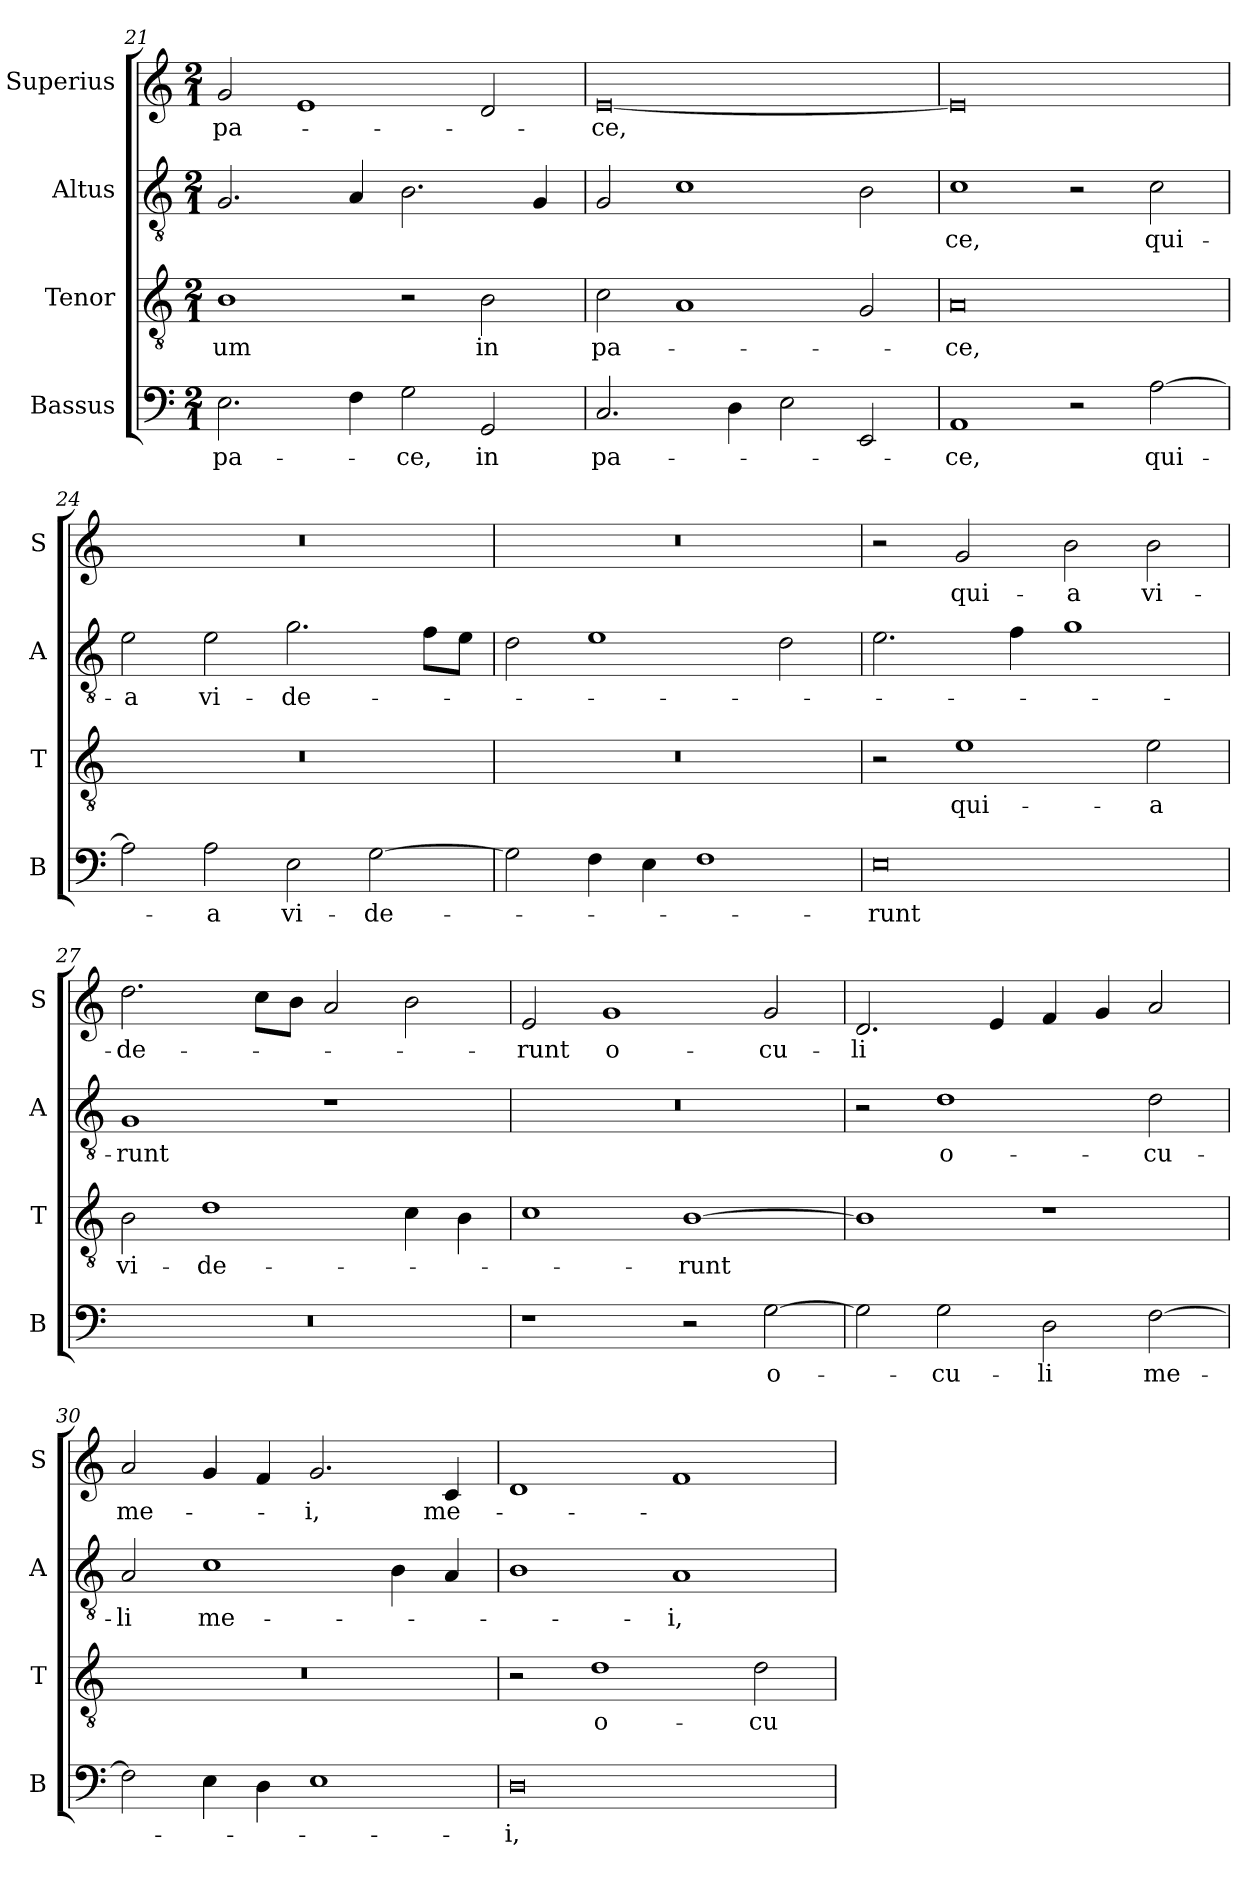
**kern	**text	**kern	**text	**kern	**text	**kern	**text
*part4	*part4	*part3	*part3	*part2	*part2	*part1	*part1
*staff4	*staff4	*staff3	*staff3	*staff2	*staff2	*staff1	*staff1
*I"Bassus	*	*I"Tenor	*	*I"Altus	*	*I"Superius	*
*I'B	*	*I'T	*	*I'A	*	*I'S	*
*clefF4	*	*clefGv2	*	*clefGv2	*	*clefG2	*
*k[]	*	*k[]	*	*k[]	*	*k[]	*
*C:	*	*C:	*	*C:	*	*C:	*
*M2/1	*	*M2/1	*	*M2/1	*	*M2/1	*
=21	=21	=21	=21	=21	=21	=21	=21
2.E	pa-	1B	-um	2.G	.	2g	pa-
.	.	.	.	.	.	1e	.
4F	.	.	.	4A	.	.	.
2G	-ce,	2r	.	2.B	.	.	.
2GG	in	2B	in	.	.	2d	.
.	.	.	.	4G	.	.	.
=22	=22	=22	=22	=22	=22	=22	=22
2.C	pa-	2c	pa-	2G	.	[0e	-ce,
.	.	1A	.	1c	.	.	.
4D	.	.	.	.	.	.	.
2E	.	.	.	.	.	.	.
2EE	.	2G	.	2B	.	.	.
=23	=23	=23	=23	=23	=23	=23	=23
1AA	-ce,	0A	-ce,	1c	-ce,	0e]	.
2r	.	.	.	2r	.	.	.
[2A	qui-	.	.	2c	qui-	.	.
=24	=24	=24	=24	=24	=24	=24	=24
2A]	.	0r	.	2e	-a	0r	.
2A	-a	.	.	2e	vi-	.	.
2E	vi-	.	.	2.g	-de-	.	.
[2G	-de-	.	.	.	.	.	.
.	.	.	.	8fL	.	.	.
.	.	.	.	8eJ	.	.	.
=25	=25	=25	=25	=25	=25	=25	=25
2G]	.	0r	.	2d	.	0r	.
4F	.	.	.	1e	.	.	.
4E	.	.	.	.	.	.	.
1F	.	.	.	.	.	.	.
.	.	.	.	2d	.	.	.
=26	=26	=26	=26	=26	=26	=26	=26
0E	-runt	2r	.	2.e	.	2r	.
.	.	1e	qui-	.	.	2g	qui-
.	.	.	.	4f	.	.	.
.	.	.	.	1g	.	2b	-a
.	.	2e	-a	.	.	2b	vi-
=27	=27	=27	=27	=27	=27	=27	=27
0r	.	2B	vi-	1G	-runt	2.dd	-de-
.	.	1d	-de-	.	.	.	.
.	.	.	.	.	.	8ccL	.
.	.	.	.	.	.	8bJ	.
.	.	.	.	1r	.	2a	.
.	.	4c	.	.	.	2b	.
.	.	4B	.	.	.	.	.
=28	=28	=28	=28	=28	=28	=28	=28
1r	.	1c	.	0r	.	2e	-runt
.	.	.	.	.	.	1g	o-
2r	.	[1B	-runt	.	.	.	.
[2G	o-	.	.	.	.	2g	-cu-
=29	=29	=29	=29	=29	=29	=29	=29
2G]	.	1B]	.	2r	.	2.d	-li
2G	-cu-	.	.	1d	o-	.	.
.	.	.	.	.	.	4e	.
2D	-li	1r	.	.	.	4f	.
.	.	.	.	.	.	4g	.
[2F	me-	.	.	2d	-cu-	2a	.
=30	=30	=30	=30	=30	=30	=30	=30
2F]	.	0r	.	2A	-li	2a	me-
4E	.	.	.	1c	me-	4g	.
4D	.	.	.	.	.	4f	.
1E	.	.	.	.	.	2.g	-i,
.	.	.	.	4B	.	.	.
.	.	.	.	4A	.	4c	me-
=31	=31	=31	=31	=31	=31	=31	=31
0D	-i,	2r	.	1B	.	1d	.
.	.	1d	o-	.	.	.	.
.	.	.	.	1A	-i,	1f	.
.	.	2d	-cu-	.	.	.	.
=	=	=	=	=	=	=	=
*-	*-	*-	*-	*-	*-	*-	*-
